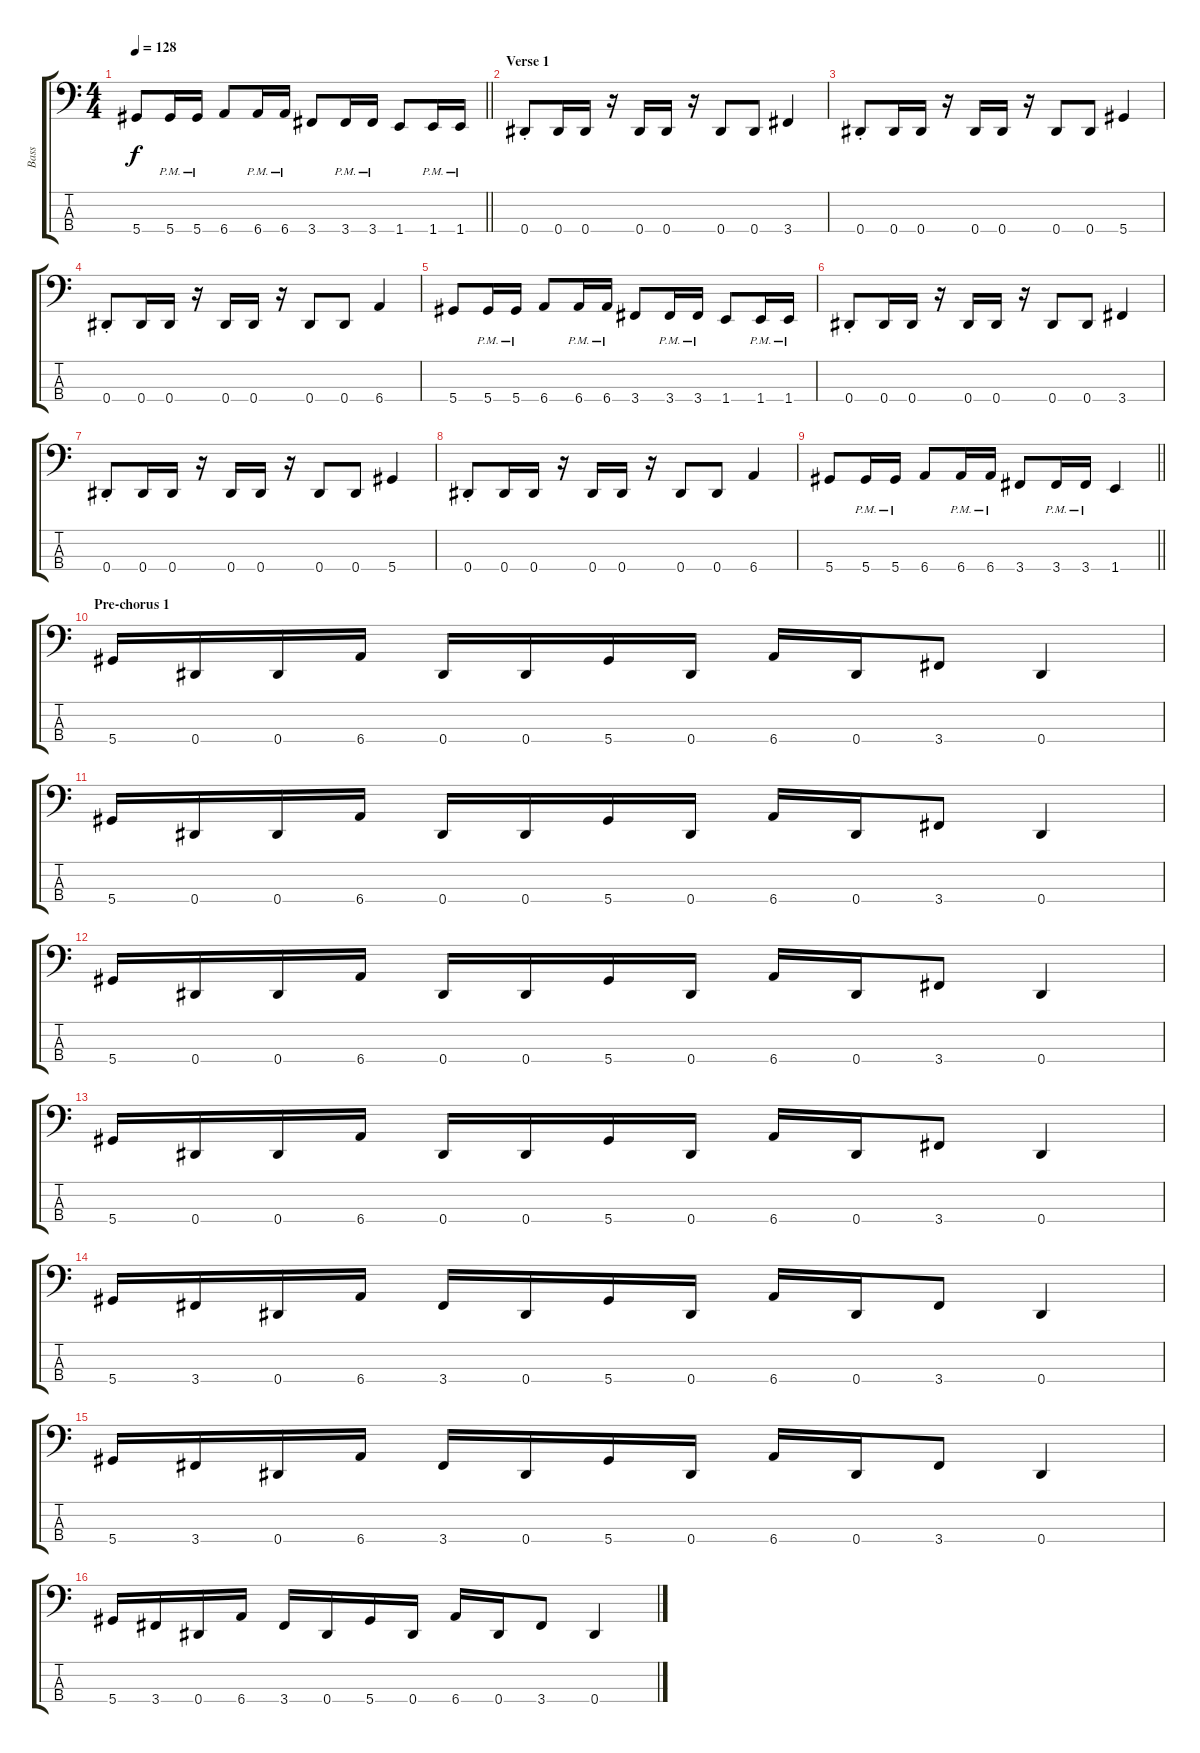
\track ("Bass" "Bass") {instrument electricbasspick}
\staff {score tabs}
\tuning (Gb2 Db2 Ab1 Eb1) {hide}
\ts (4 4)
\tempo 128
\clef f4
\barLineRight lightlight
\ks c
5.4.8{dy f} 5.4{pm}.16 5.4{pm}.16 6.4.8 6.4{pm}.16 6.4{pm}.16 3.4.8 3.4{pm}.16 3.4{pm}.16 1.4.8 1.4{pm}.16 1.4{pm}.16 |
\section ("" "Verse 1")
0.4{st}.8 0.4.16 0.4.16 r.16 0.4.16 0.4.16 r.16 0.4.8 0.4.8 3.4.4 |
0.4{st}.8 0.4.16 0.4.16 r.16 0.4.16 0.4.16 r.16 0.4.8 0.4.8 5.4.4 |
0.4{st}.8 0.4.16 0.4.16 r.16 0.4.16 0.4.16 r.16 0.4.8 0.4.8 6.4.4 |
5.4.8 5.4{pm}.16 5.4{pm}.16 6.4.8 6.4{pm}.16 6.4{pm}.16 3.4.8 3.4{pm}.16 3.4{pm}.16 1.4.8 1.4{pm}.16 1.4{pm}.16 |
0.4{st}.8 0.4.16 0.4.16 r.16 0.4.16 0.4.16 r.16 0.4.8 0.4.8 3.4.4 |
0.4{st}.8 0.4.16 0.4.16 r.16 0.4.16 0.4.16 r.16 0.4.8 0.4.8 5.4.4 |
0.4{st}.8 0.4.16 0.4.16 r.16 0.4.16 0.4.16 r.16 0.4.8 0.4.8 6.4.4 |
\barLineRight lightlight
5.4.8 5.4{pm}.16 5.4{pm}.16 6.4.8 6.4{pm}.16 6.4{pm}.16 3.4.8 3.4{pm}.16 3.4{pm}.16 1.4.4 |
\section ("" "Pre-chorus 1")
5.4.16 0.4.16 0.4.16 6.4.16 0.4.16 0.4.16 5.4.16 0.4.16 6.4.16 0.4.16 3.4.8 0.4.4 |
5.4.16 0.4.16 0.4.16 6.4.16 0.4.16 0.4.16 5.4.16 0.4.16 6.4.16 0.4.16 3.4.8 0.4.4 |
5.4.16 0.4.16 0.4.16 6.4.16 0.4.16 0.4.16 5.4.16 0.4.16 6.4.16 0.4.16 3.4.8 0.4.4 |
5.4.16 0.4.16 0.4.16 6.4.16 0.4.16 0.4.16 5.4.16 0.4.16 6.4.16 0.4.16 3.4.8 0.4.4 |
5.4.16 3.4.16 0.4.16 6.4.16 3.4.16 0.4.16 5.4.16 0.4.16 6.4.16 0.4.16 3.4.8 0.4.4 |
5.4.16 3.4.16 0.4.16 6.4.16 3.4.16 0.4.16 5.4.16 0.4.16 6.4.16 0.4.16 3.4.8 0.4.4 |
5.4.16 3.4.16 0.4.16 6.4.16 3.4.16 0.4.16 5.4.16 0.4.16 6.4.16 0.4.16 3.4.8 0.4.4
